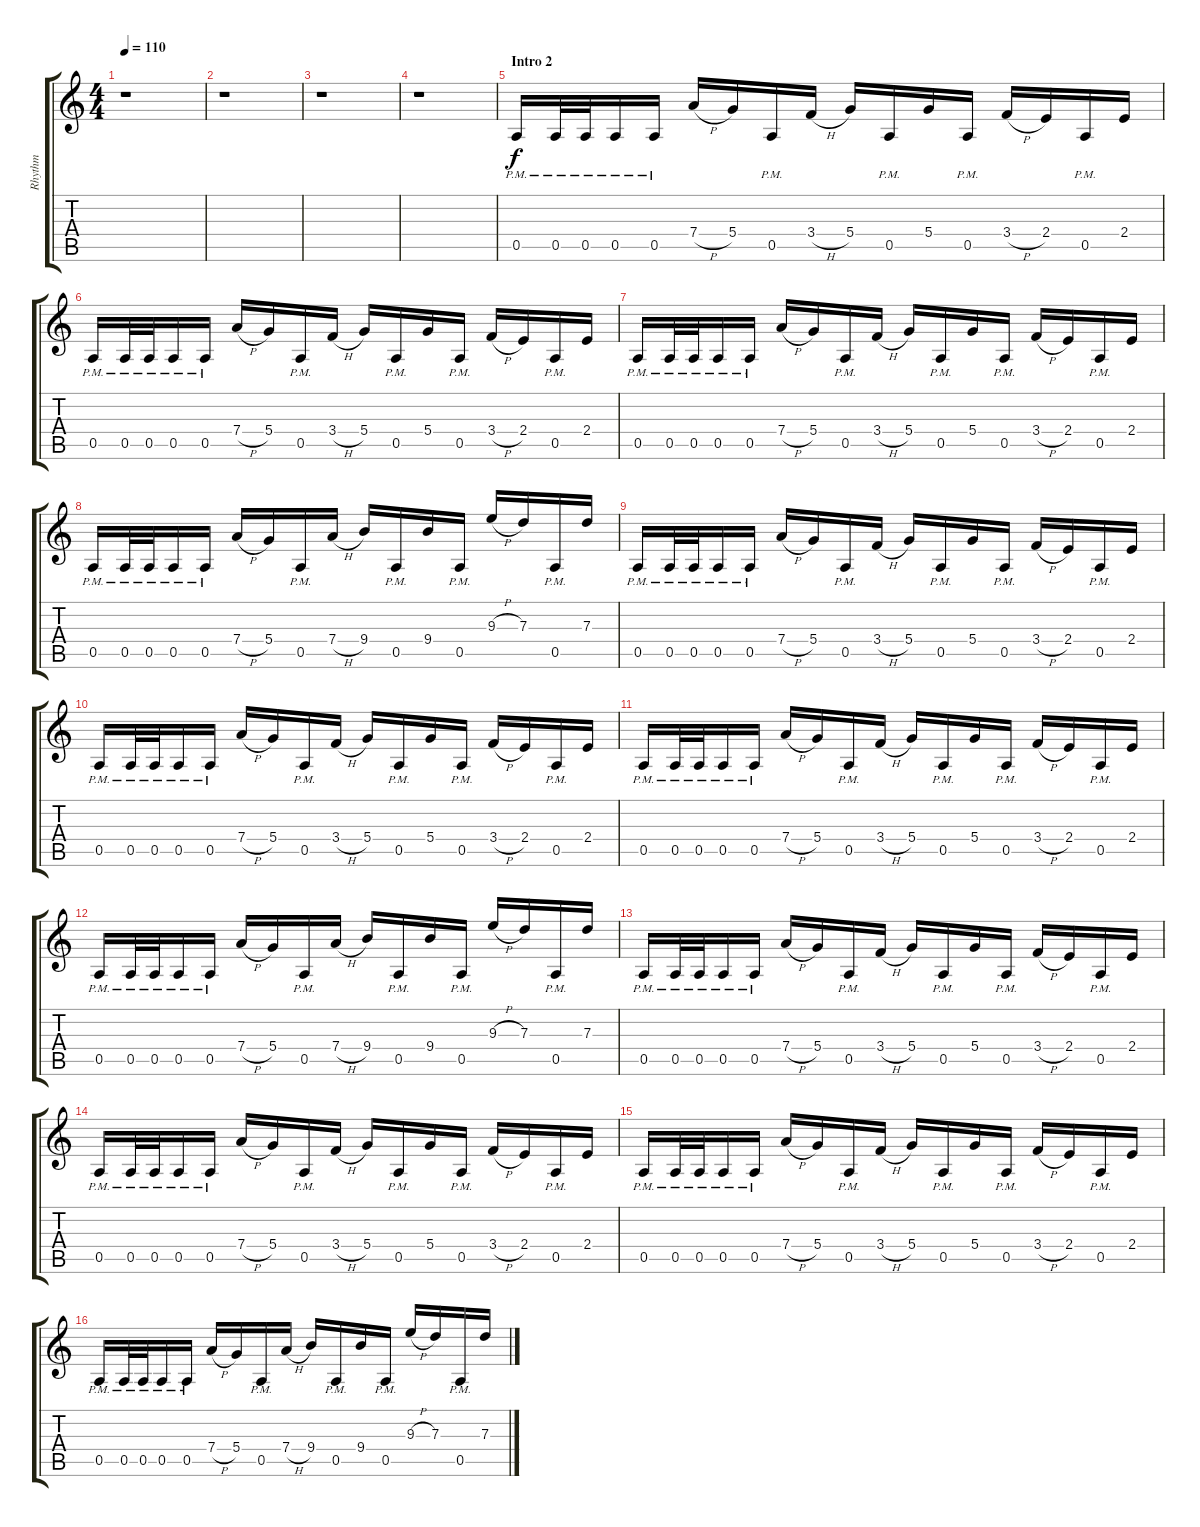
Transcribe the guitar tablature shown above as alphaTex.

\track ("Rhythm" "Rhythm") {instrument overdrivenguitar}
\staff {score tabs}
\tuning (E4 B3 G3 D3 A2 E2) {hide}
\ts (4 4)
\tempo 110
\clef g2
\ks c
r.1{dy f} |
r.1 |
r.1 |
r.1 |
\section ("" "Intro 2")
0.5{pm}.16 0.5{pm}.32 0.5{pm}.32 0.5{pm}.16 0.5{pm}.16 7.4{h}.16 5.4.16 0.5{pm}.16 3.4{h}.16 5.4.16 0.5{pm}.16 5.4.16 0.5{pm}.16 3.4{h}.16 2.4.16 0.5{pm}.16 2.4.16 |
0.5{pm}.16 0.5{pm}.32 0.5{pm}.32 0.5{pm}.16 0.5{pm}.16 7.4{h}.16 5.4.16 0.5{pm}.16 3.4{h}.16 5.4.16 0.5{pm}.16 5.4.16 0.5{pm}.16 3.4{h}.16 2.4.16 0.5{pm}.16 2.4.16 |
0.5{pm}.16 0.5{pm}.32 0.5{pm}.32 0.5{pm}.16 0.5{pm}.16 7.4{h}.16 5.4.16 0.5{pm}.16 3.4{h}.16 5.4.16 0.5{pm}.16 5.4.16 0.5{pm}.16 3.4{h}.16 2.4.16 0.5{pm}.16 2.4.16 |
0.5{pm}.16 0.5{pm}.32 0.5{pm}.32 0.5{pm}.16 0.5{pm}.16 7.4{h}.16 5.4.16 0.5{pm}.16 7.4{h}.16 9.4.16 0.5{pm}.16 9.4.16 0.5{pm}.16 9.3{h}.16 7.3.16 0.5{pm}.16 7.3.16 |
0.5{pm}.16 0.5{pm}.32 0.5{pm}.32 0.5{pm}.16 0.5{pm}.16 7.4{h}.16 5.4.16 0.5{pm}.16 3.4{h}.16 5.4.16 0.5{pm}.16 5.4.16 0.5{pm}.16 3.4{h}.16 2.4.16 0.5{pm}.16 2.4.16 |
0.5{pm}.16 0.5{pm}.32 0.5{pm}.32 0.5{pm}.16 0.5{pm}.16 7.4{h}.16 5.4.16 0.5{pm}.16 3.4{h}.16 5.4.16 0.5{pm}.16 5.4.16 0.5{pm}.16 3.4{h}.16 2.4.16 0.5{pm}.16 2.4.16 |
0.5{pm}.16 0.5{pm}.32 0.5{pm}.32 0.5{pm}.16 0.5{pm}.16 7.4{h}.16 5.4.16 0.5{pm}.16 3.4{h}.16 5.4.16 0.5{pm}.16 5.4.16 0.5{pm}.16 3.4{h}.16 2.4.16 0.5{pm}.16 2.4.16 |
0.5{pm}.16 0.5{pm}.32 0.5{pm}.32 0.5{pm}.16 0.5{pm}.16 7.4{h}.16 5.4.16 0.5{pm}.16 7.4{h}.16 9.4.16 0.5{pm}.16 9.4.16 0.5{pm}.16 9.3{h}.16 7.3.16 0.5{pm}.16 7.3.16 |
0.5{pm}.16 0.5{pm}.32 0.5{pm}.32 0.5{pm}.16 0.5{pm}.16 7.4{h}.16 5.4.16 0.5{pm}.16 3.4{h}.16 5.4.16 0.5{pm}.16 5.4.16 0.5{pm}.16 3.4{h}.16 2.4.16 0.5{pm}.16 2.4.16 |
0.5{pm}.16 0.5{pm}.32 0.5{pm}.32 0.5{pm}.16 0.5{pm}.16 7.4{h}.16 5.4.16 0.5{pm}.16 3.4{h}.16 5.4.16 0.5{pm}.16 5.4.16 0.5{pm}.16 3.4{h}.16 2.4.16 0.5{pm}.16 2.4.16 |
0.5{pm}.16 0.5{pm}.32 0.5{pm}.32 0.5{pm}.16 0.5{pm}.16 7.4{h}.16 5.4.16 0.5{pm}.16 3.4{h}.16 5.4.16 0.5{pm}.16 5.4.16 0.5{pm}.16 3.4{h}.16 2.4.16 0.5{pm}.16 2.4.16 |
0.5{pm}.16 0.5{pm}.32 0.5{pm}.32 0.5{pm}.16 0.5{pm}.16 7.4{h}.16 5.4.16 0.5{pm}.16 7.4{h}.16 9.4.16 0.5{pm}.16 9.4.16 0.5{pm}.16 9.3{h}.16 7.3.16 0.5{pm}.16 7.3.16
